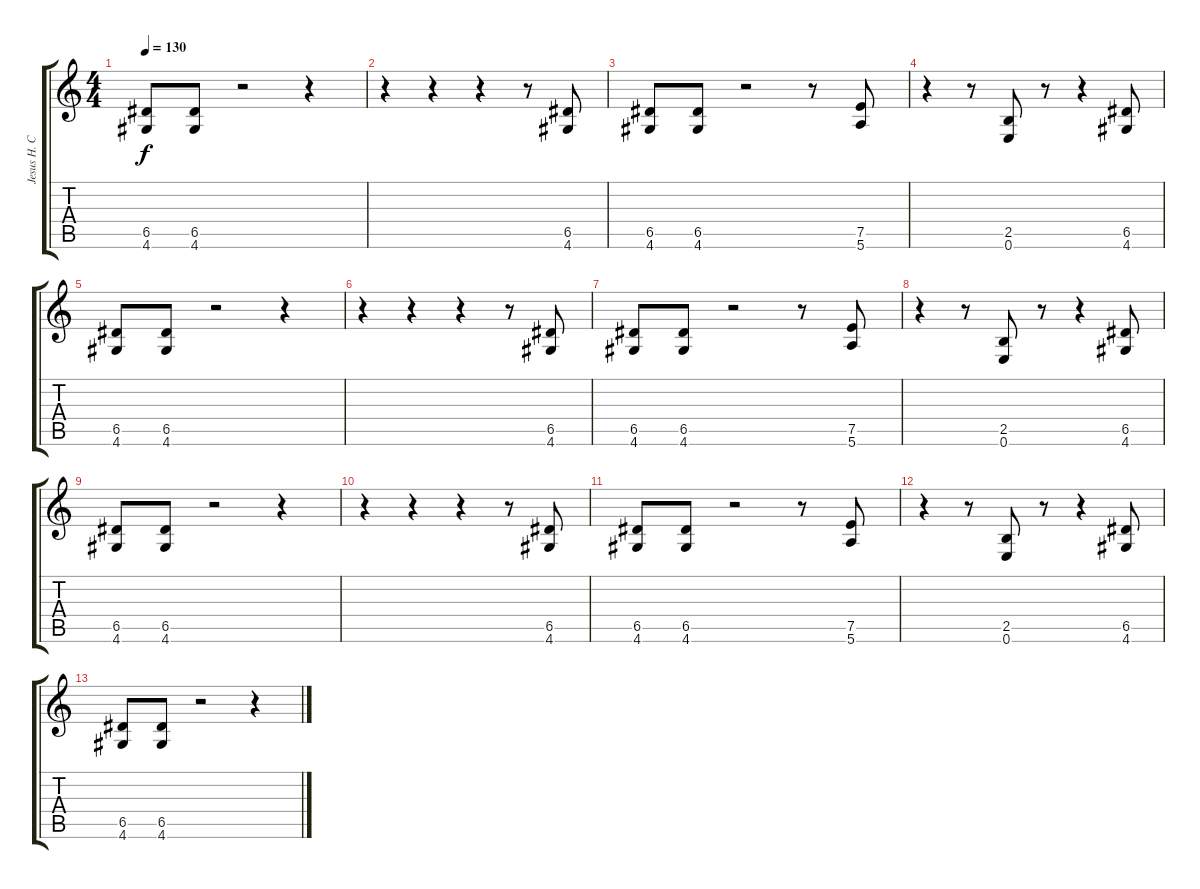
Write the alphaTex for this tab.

\track ("Jesus H. Chris" "Jesus H. C") {instrument overdrivenguitar}
\staff {score tabs}
\tuning (E4 B3 G3 D3 A2 E2) {hide}
\ts (4 4)
\tempo 130
\clef g2
\ks c
(6.5 4.6).8{dy f} (6.5 4.6).8 r.2 r.4 |
r.4 r.4 r.4 r.8 (6.5 4.6).8 |
(6.5 4.6).8 (6.5 4.6).8 r.2 r.8 (7.5 5.6).8 |
r.4 r.8 (2.5 0.6).8 r.8 r.4 (6.5 4.6).8 |
(6.5 4.6).8 (6.5 4.6).8 r.2 r.4 |
r.4 r.4 r.4 r.8 (6.5 4.6).8 |
(6.5 4.6).8 (6.5 4.6).8 r.2 r.8 (7.5 5.6).8 |
r.4 r.8 (2.5 0.6).8 r.8 r.4 (6.5 4.6).8 |
(6.5 4.6).8 (6.5 4.6).8 r.2 r.4 |
r.4 r.4 r.4 r.8 (6.5 4.6).8 |
(6.5 4.6).8 (6.5 4.6).8 r.2 r.8 (7.5 5.6).8 |
r.4 r.8 (2.5 0.6).8 r.8 r.4 (6.5 4.6).8{volume 15} |
(6.5 4.6).8 (6.5 4.6).8 r.2 r.4
